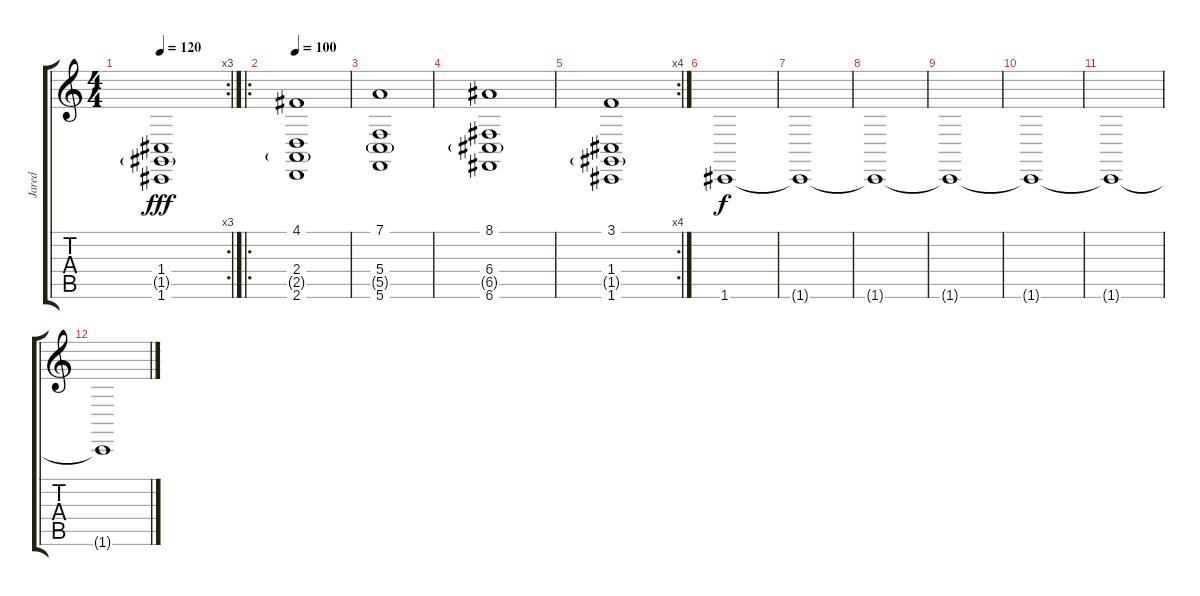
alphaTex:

\track ("Jared" "Jared") {instrument fx6goblins}
\staff {score tabs}
\tuning (D4 A3 F3 C3 G2 C2) {hide}
\rc 3
\ts (4 4)
\tempo 120
\clef g2
\ks c
(1.4 1.5{g} 1.6).1{dy fff} |
\ro
\tempo 100
(4.1 2.4 2.5{g} 2.6).1 |
(7.1 5.4 5.5{g} 5.6).1 |
(8.1 6.4 6.5{g} 6.6).1 |
\rc 4
(3.1 1.4 1.5{g} 1.6).1 |
1.6.1{dy f} |
1.6{t}.1 |
1.6{t}.1 |
1.6{t}.1 |
1.6{t}.1 |
1.6{t}.1 |
1.6{t}.1{volume 0}
